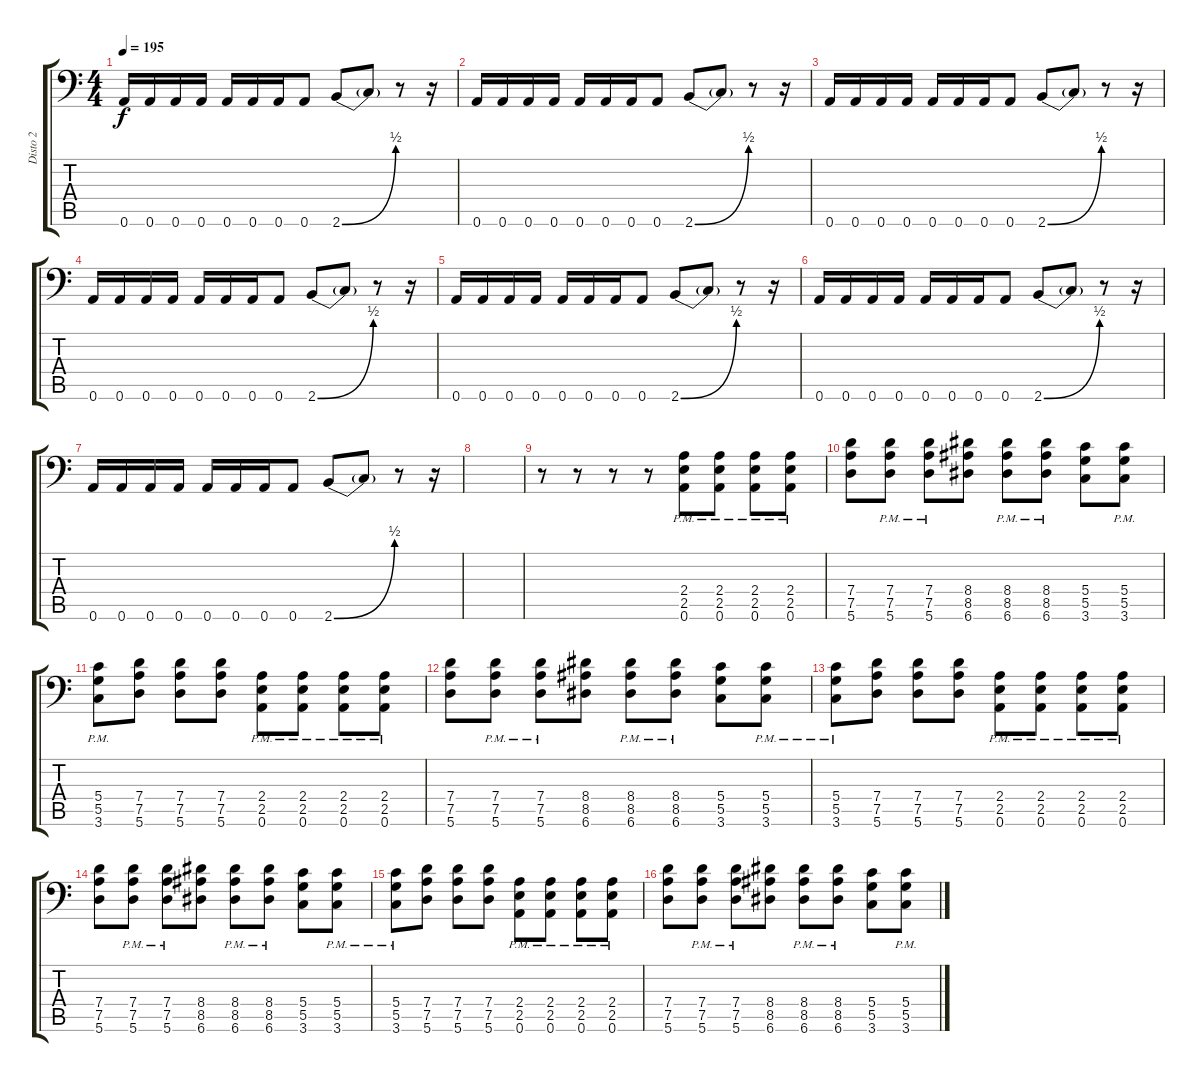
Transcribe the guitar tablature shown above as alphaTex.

\track ("Disto 2" "Disto 2") {instrument distortionguitar}
\staff {score tabs}
\tuning (A3 E3 C3 G2 D2 A1) {hide}
\ts (4 4)
\tempo 195
\clef f4
\ks c
0.6.16{dy f} 0.6.16 0.6.16 0.6.16 0.6.16 0.6.16 0.6.16 0.6.8 2.6{be (bend 0 0 60 2)}.8 2.6{t}.8 r.8 r.16 |
0.6.16 0.6.16 0.6.16 0.6.16 0.6.16 0.6.16 0.6.16 0.6.8 2.6{be (bend 0 0 60 2)}.8 2.6{t}.8 r.8 r.16 |
0.6.16 0.6.16 0.6.16 0.6.16 0.6.16 0.6.16 0.6.16 0.6.8 2.6{be (bend 0 0 60 2)}.8 2.6{t}.8 r.8 r.16 |
0.6.16 0.6.16 0.6.16 0.6.16 0.6.16 0.6.16 0.6.16 0.6.8 2.6{be (bend 0 0 60 2)}.8 2.6{t}.8 r.8 r.16 |
0.6.16 0.6.16 0.6.16 0.6.16 0.6.16 0.6.16 0.6.16 0.6.8 2.6{be (bend 0 0 60 2)}.8 2.6{t}.8 r.8 r.16 |
0.6.16 0.6.16 0.6.16 0.6.16 0.6.16 0.6.16 0.6.16 0.6.8 2.6{be (bend 0 0 60 2)}.8 2.6{t}.8 r.8 r.16 |
0.6.16 0.6.16 0.6.16 0.6.16 0.6.16 0.6.16 0.6.16 0.6.8 2.6{be (bend 0 0 60 2)}.8 2.6{t}.8 r.8 r.16 |
|
r.8 r.8 r.8 r.8 (2.4{pm} 2.5{pm} 0.6{pm}).8 (2.4{pm} 2.5{pm} 0.6{pm}).8 (2.4{pm} 2.5{pm} 0.6{pm}).8 (2.4{pm} 2.5{pm} 0.6{pm}).8 |
(7.4 7.5 5.6).8 (7.4{pm} 7.5{pm} 5.6{pm}).8 (7.4{pm} 7.5{pm} 5.6{pm}).8 (8.4 8.5 6.6).8 (8.4{pm} 8.5{pm} 6.6{pm}).8 (8.4{pm} 8.5{pm} 6.6{pm}).8 (5.4 5.5 3.6).8 (5.4{pm} 5.5{pm} 3.6{pm}).8 |
(5.4{pm} 5.5{pm} 3.6{pm}).8 (7.4 7.5 5.6).8 (7.4 7.5 5.6).8 (7.4 7.5 5.6).8 (2.4{pm} 2.5{pm} 0.6{pm}).8 (2.4{pm} 2.5{pm} 0.6{pm}).8 (2.4{pm} 2.5{pm} 0.6{pm}).8 (2.4{pm} 2.5{pm} 0.6{pm}).8 |
(7.4 7.5 5.6).8 (7.4{pm} 7.5{pm} 5.6{pm}).8 (7.4{pm} 7.5{pm} 5.6{pm}).8 (8.4 8.5 6.6).8 (8.4{pm} 8.5{pm} 6.6{pm}).8 (8.4{pm} 8.5{pm} 6.6{pm}).8 (5.4 5.5 3.6).8 (5.4{pm} 5.5{pm} 3.6{pm}).8 |
(5.4{pm} 5.5{pm} 3.6{pm}).8 (7.4 7.5 5.6).8 (7.4 7.5 5.6).8 (7.4 7.5 5.6).8 (2.4{pm} 2.5{pm} 0.6{pm}).8 (2.4{pm} 2.5{pm} 0.6{pm}).8 (2.4{pm} 2.5{pm} 0.6{pm}).8 (2.4{pm} 2.5{pm} 0.6{pm}).8 |
(7.4 7.5 5.6).8 (7.4{pm} 7.5{pm} 5.6{pm}).8 (7.4{pm} 7.5{pm} 5.6{pm}).8 (8.4 8.5 6.6).8 (8.4{pm} 8.5{pm} 6.6{pm}).8 (8.4{pm} 8.5{pm} 6.6{pm}).8 (5.4 5.5 3.6).8 (5.4{pm} 5.5{pm} 3.6{pm}).8 |
(5.4{pm} 5.5{pm} 3.6{pm}).8 (7.4 7.5 5.6).8 (7.4 7.5 5.6).8 (7.4 7.5 5.6).8 (2.4{pm} 2.5{pm} 0.6{pm}).8 (2.4{pm} 2.5{pm} 0.6{pm}).8 (2.4{pm} 2.5{pm} 0.6{pm}).8 (2.4{pm} 2.5{pm} 0.6{pm}).8 |
(7.4 7.5 5.6).8 (7.4{pm} 7.5{pm} 5.6{pm}).8 (7.4{pm} 7.5{pm} 5.6{pm}).8 (8.4 8.5 6.6).8 (8.4{pm} 8.5{pm} 6.6{pm}).8 (8.4{pm} 8.5{pm} 6.6{pm}).8 (5.4 5.5 3.6).8 (5.4{pm} 5.5{pm} 3.6{pm}).8
